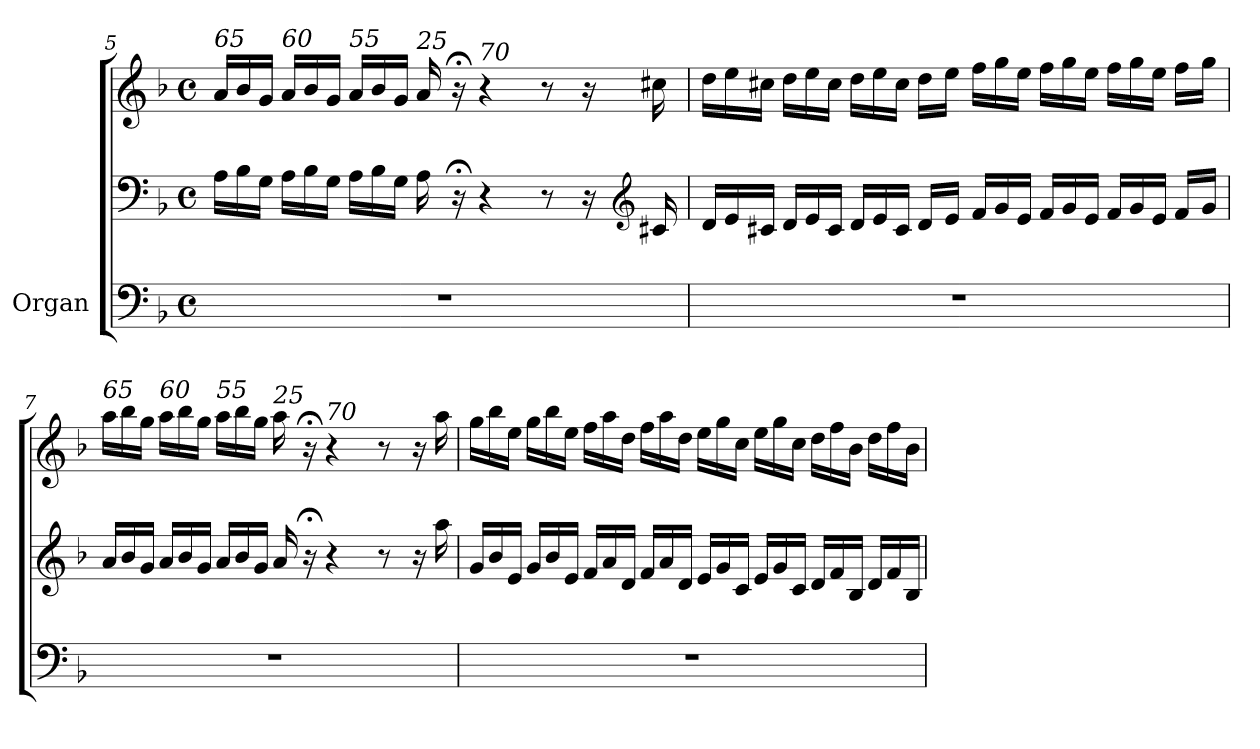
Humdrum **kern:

**kern	**kern	**kern
*part1	*part1	*part1
*staff3	*staff2	*staff1
*I"Organ	*	*
*clefF4	*clefF4	*clefG2
*k[b-]	*k[b-]	*k[b-]
*M4/4	*M4/4	*M4/4
*met(c)	*met(c)	*met(c)
*	*Xtuplet	*Xtuplet
=5	=5	=5
!	!	!LO:TX:a:i:t=65
1r	24A\LL	24a/LL
.	24B-\	24b-/
.	24G\JJ	24g/JJ
!	!	!LO:TX:a:i:t=60
.	24A\LL	24a/LL
.	24B-\	24b-/
.	24G\JJ	24g/JJ
!	!	!LO:TX:a:i:t=55
.	24A\LL	24a/LL
.	24B-\	24b-/
.	24G\JJ	24g/JJ
!	!	!LO:TX:a:i:t=25
.	16A\	16a/
.	16r;<	16r;<
!	!	!LO:TX:a:i:t=70
.	4r	4r
.	8r	8r
.	16r	16r
*	*clefG2	*
.	16c#X/	16cc#X\
!!LO:LB:g=z
=6	=6	=6
1r	24d/LL	24dd\LL
.	24e/	24ee\
.	24c#X/JJ	24cc#X\JJ
.	24d/LL	24dd\LL
.	24e/	24ee\
.	24c#/JJ	24cc#\JJ
.	24d/LL	24dd\LL
.	24e/	24ee\
.	24c#/JJ	24cc#\JJ
.	16d/LL	16dd\LL
.	16e/JJ	16ee\JJ
.	24f/LL	24ff\LL
.	24g/	24gg\
.	24e/JJ	24ee\JJ
.	24f/LL	24ff\LL
.	24g/	24gg\
.	24e/JJ	24ee\JJ
.	24f/LL	24ff\LL
.	24g/	24gg\
.	24e/JJ	24ee\JJ
.	16f/LL	16ff\LL
.	16g/JJ	16gg\JJ
=7	=7	=7
!	!	!LO:TX:a:i:t=65
1r	24a/LL	24aa\LL
.	24b-/	24bb-\
.	24g/JJ	24gg\JJ
!	!	!LO:TX:a:i:t=60
.	24a/LL	24aa\LL
.	24b-/	24bb-\
.	24g/JJ	24gg\JJ
!	!	!LO:TX:a:i:t=55
.	24a/LL	24aa\LL
.	24b-/	24bb-\
.	24g/JJ	24gg\JJ
!	!	!LO:TX:a:i:t=25
.	16a/	16aa\
.	16r;<	16r;<
!	!	!LO:TX:a:i:t=70
.	4r	4r
.	8r	8r
.	16r	16r
.	16aa\	16aa\
!!LO:LB:g=z
=8	=8	=8
1r	24g/LL	24gg\LL
.	24b-/	24bb-\
.	24e/JJ	24ee\JJ
.	24g/LL	24gg\LL
.	24b-/	24bb-\
.	24e/JJ	24ee\JJ
.	24f/LL	24ff\LL
.	24a/	24aa\
.	24d/JJ	24dd\JJ
.	24f/LL	24ff\LL
.	24a/	24aa\
.	24d/JJ	24dd\JJ
.	24e/LL	24ee\LL
.	24g/	24gg\
.	24c/JJ	24cc\JJ
.	24e/LL	24ee\LL
.	24g/	24gg\
.	24c/JJ	24cc\JJ
.	24d/LL	24dd\LL
.	24f/	24ff\
.	24B-/JJ	24b-\JJ
.	24d/LL	24dd\LL
.	24f/	24ff\
.	24B-/JJ	24b-\JJ
=	=	=
*-	*-	*-
